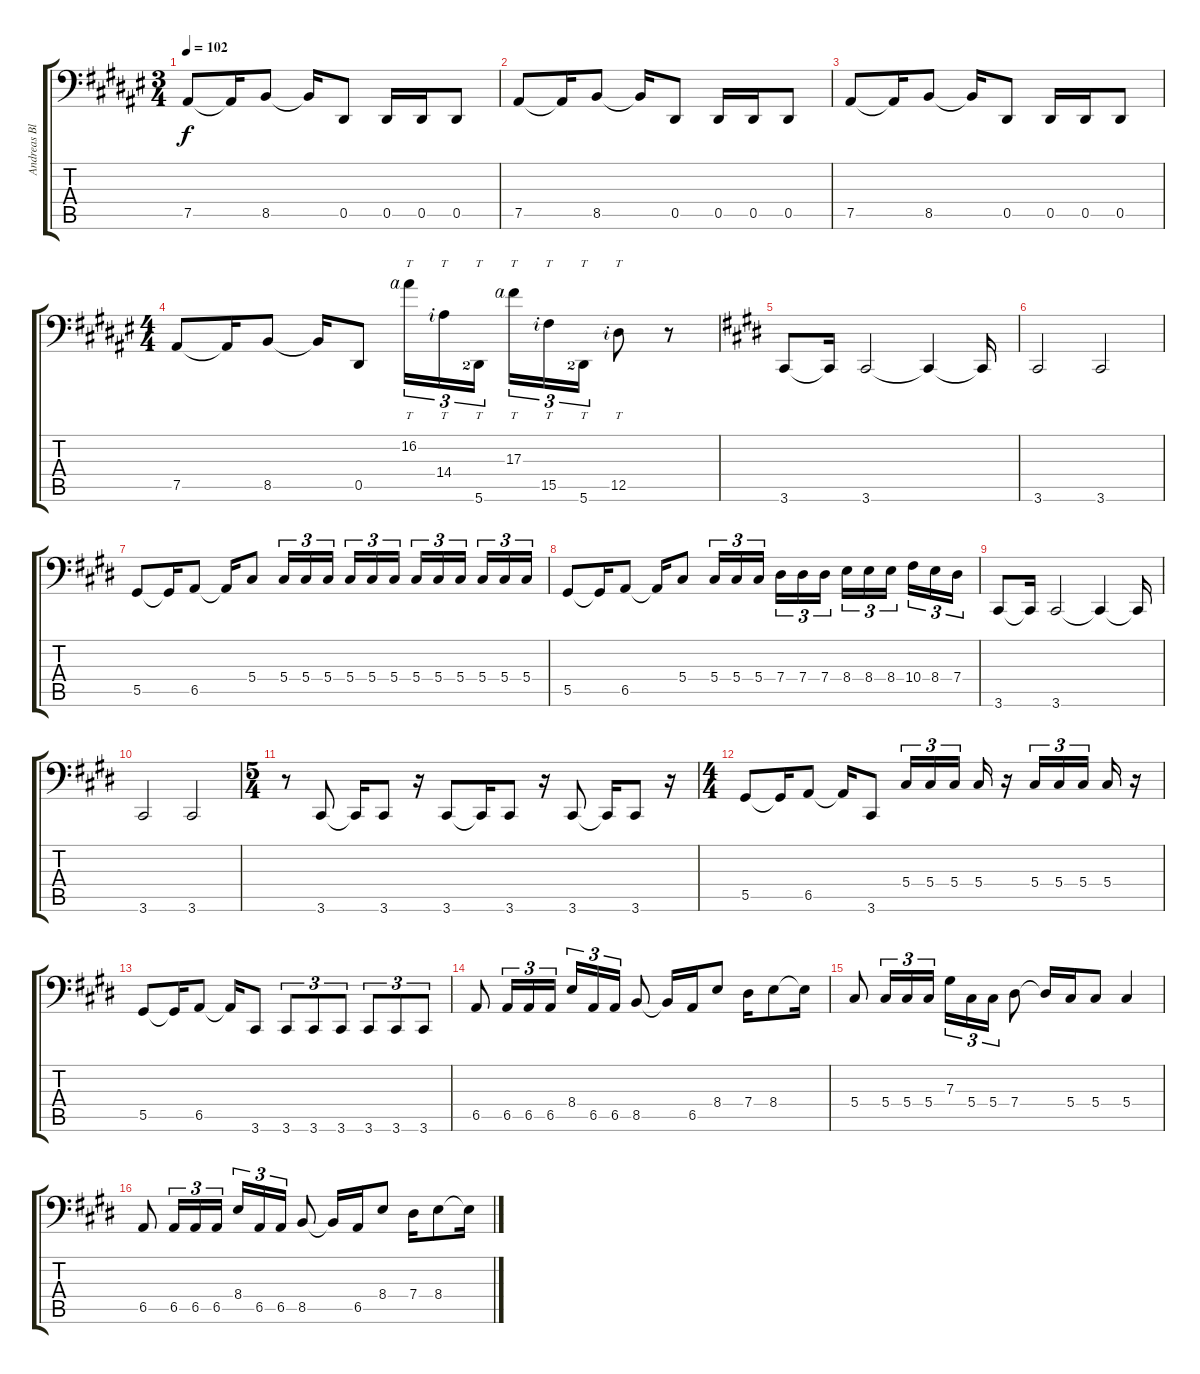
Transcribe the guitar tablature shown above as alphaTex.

\track ("Andreas Blomqvist" "Andreas Bl") {instrument electricbasspick}
\staff {score tabs}
\tuning (B2 Gb2 Db2 Ab1 Eb1 Bb0) {hide}
\ts (3 4)
\tempo 102
\clef f4
\ks d#minor
7.5.8{dy f} 7.5{t}.16 8.5.8 8.5{t}.16 0.5.8 0.5.16 0.5.16 0.5.8 |
7.5.8 7.5{t}.16 8.5.8 8.5{t}.16 0.5.8 0.5.16 0.5.16 0.5.8 |
7.5.8 7.5{t}.16 8.5.8 8.5{t}.16 0.5.8 0.5.16 0.5.16 0.5.8 |
\ts (4 4)
7.5.8 7.5{t}.16 8.5.8 8.5{t}.16 0.5.8 16.2{rf 4}.16{tt tu (3 2)} 14.4{rf 2}.16{tt tu (3 2)} 5.6{lf 3}.16{tt tu (3 2)} 17.3{rf 4}.16{tt tu (3 2)} 15.5{rf 2}.16{tt tu (3 2)} 5.6{lf 3}.16{tt tu (3 2)} 12.5{rf 2}.8{tt} r.8 |
\ks c#minor
3.6.8 3.6{t}.16 3.6.2 3.6{t}.4 3.6{t}.16 |
3.6.2 3.6.2 |
5.5.8 5.5{t}.16 6.5.8 6.5{t}.16 5.4.8 5.4.16{tu (3 2)} 5.4.16{tu (3 2)} 5.4.16{tu (3 2)} 5.4.16{tu (3 2)} 5.4.16{tu (3 2)} 5.4.16{tu (3 2)} 5.4.16{tu (3 2)} 5.4.16{tu (3 2)} 5.4.16{tu (3 2)} 5.4.16{tu (3 2)} 5.4.16{tu (3 2)} 5.4.16{tu (3 2)} |
5.5.8 5.5{t}.16 6.5.8 6.5{t}.16 5.4.8 5.4.16{tu (3 2)} 5.4.16{tu (3 2)} 5.4.16{tu (3 2)} 7.4.16{tu (3 2)} 7.4.16{tu (3 2)} 7.4.16{tu (3 2)} 8.4.16{tu (3 2)} 8.4.16{tu (3 2)} 8.4.16{tu (3 2)} 10.4.16{tu (3 2)} 8.4.16{tu (3 2)} 7.4.16{tu (3 2)} |
3.6.8 3.6{t}.16 3.6.2 3.6{t}.4 3.6{t}.16 |
3.6.2 3.6.2 |
\ts (5 4)
r.8 3.6.8 3.6{t}.16 3.6.8 r.16 3.6.8 3.6{t}.16 3.6.8 r.16 3.6.8 3.6{t}.16 3.6.8 r.16 |
\ts (4 4)
5.5.8 5.5{t}.16 6.5.8 6.5{t}.16 3.6.8 5.4.16{tu (3 2)} 5.4.16{tu (3 2)} 5.4.16{tu (3 2)} 5.4.16 r.16 5.4.16{tu (3 2)} 5.4.16{tu (3 2)} 5.4.16{tu (3 2)} 5.4.16 r.16 |
5.5.8 5.5{t}.16 6.5.8 6.5{t}.16 3.6.8 3.6.8{tu (3 2)} 3.6.8{tu (3 2)} 3.6.8{tu (3 2)} 3.6.8{tu (3 2)} 3.6.8{tu (3 2)} 3.6.8{tu (3 2)} |
6.5.8 6.5.16{tu (3 2)} 6.5.16{tu (3 2)} 6.5.16{tu (3 2)} 8.4.16{tu (3 2)} 6.5.16{tu (3 2)} 6.5.16{tu (3 2)} 8.5.8 8.5{t}.16 6.5.16 8.4.8 7.4.16 8.4.8 8.4{t}.16 |
5.4.8 5.4.16{tu (3 2)} 5.4.16{tu (3 2)} 5.4.16{tu (3 2)} 7.3.16{tu (3 2)} 5.4.16{tu (3 2)} 5.4.16{tu (3 2)} 7.4.8 7.4{t}.16 5.4.16 5.4.8 5.4.4 |
6.5.8 6.5.16{tu (3 2)} 6.5.16{tu (3 2)} 6.5.16{tu (3 2)} 8.4.16{tu (3 2)} 6.5.16{tu (3 2)} 6.5.16{tu (3 2)} 8.5.8 8.5{t}.16 6.5.16 8.4.8 7.4.16 8.4.8 8.4{t}.16
